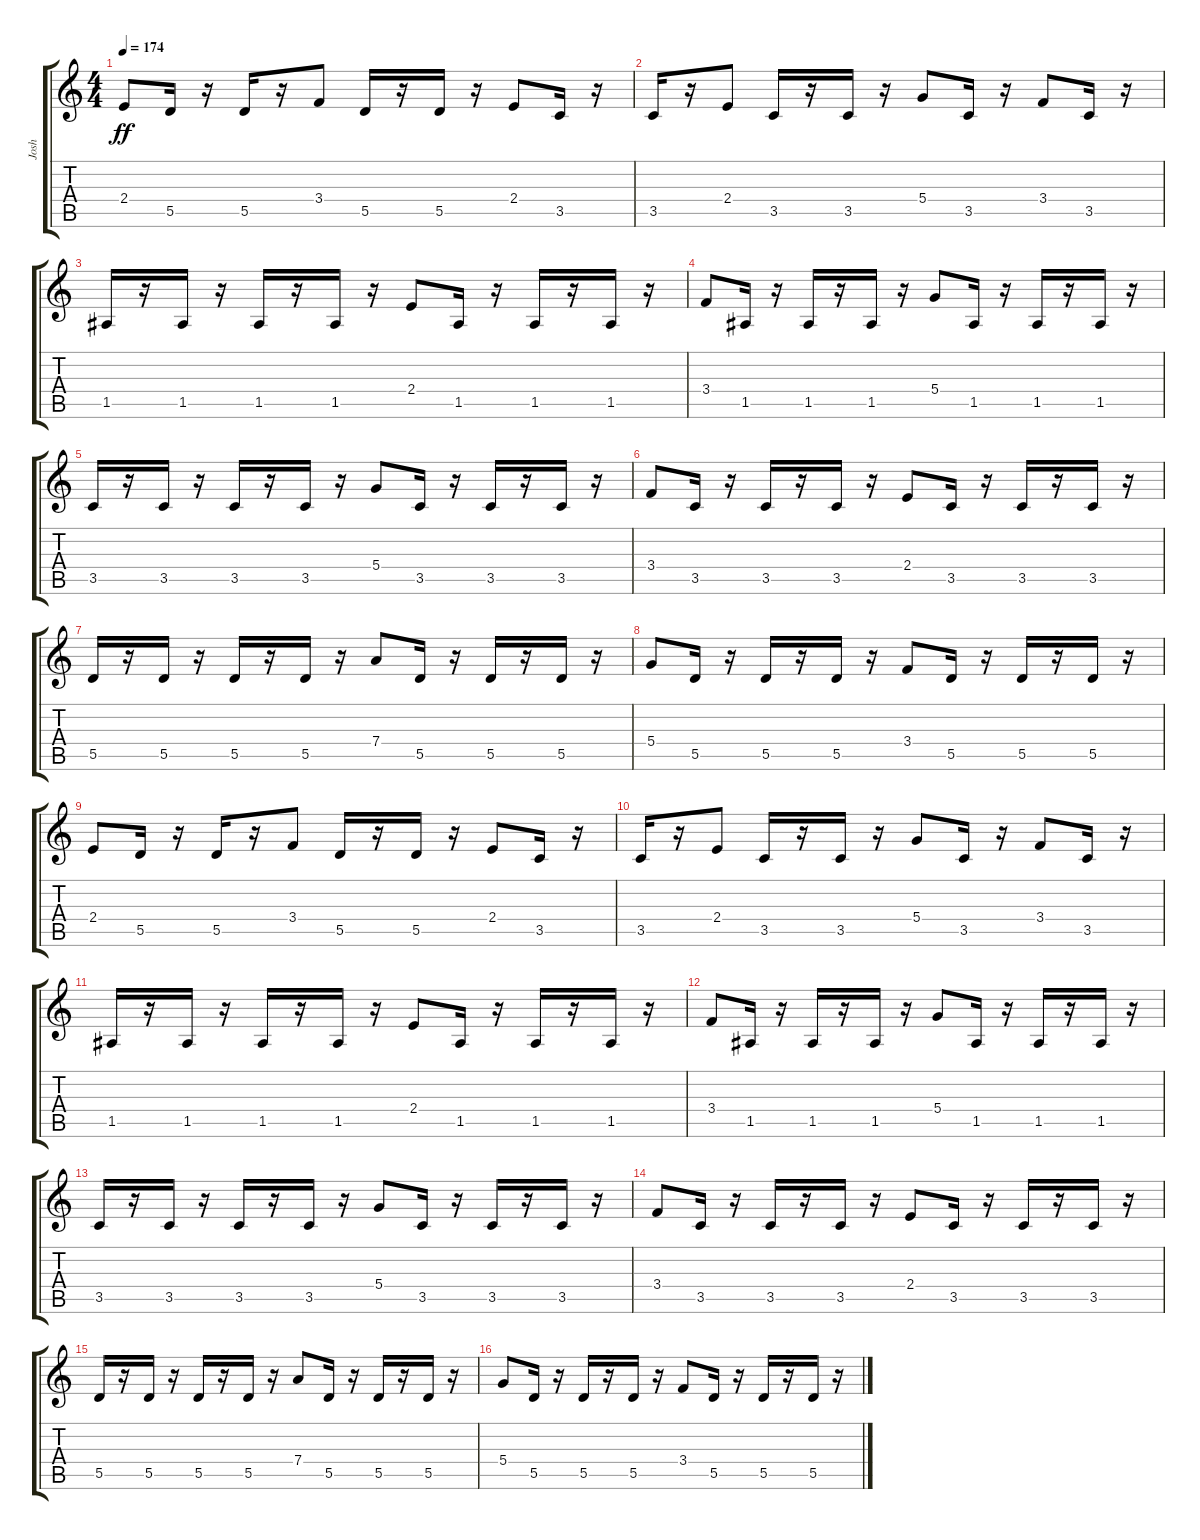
\track ("Josh" "Josh") {instrument distortionguitar}
\staff {score tabs}
\tuning (E4 B3 G3 D3 A2 D2) {hide}
\ts (4 4)
\tempo 174
\clef g2
\ks c
2.4.8{dy ff} 5.5.16 r.16 5.5.16 r.16 3.4.8 5.5.16 r.16 5.5.16 r.16 2.4.8 3.5.16 r.16 |
3.5.16 r.16 2.4.8 3.5.16 r.16 3.5.16 r.16 5.4.8 3.5.16 r.16 3.4.8 3.5.16 r.16 |
1.5.16 r.16 1.5.16 r.16 1.5.16 r.16 1.5.16 r.16 2.4.8 1.5.16 r.16 1.5.16 r.16 1.5.16 r.16 |
3.4.8 1.5.16 r.16 1.5.16 r.16 1.5.16 r.16 5.4.8 1.5.16 r.16 1.5.16 r.16 1.5.16 r.16 |
3.5.16 r.16 3.5.16 r.16 3.5.16 r.16 3.5.16 r.16 5.4.8 3.5.16 r.16 3.5.16 r.16 3.5.16 r.16 |
3.4.8 3.5.16 r.16 3.5.16 r.16 3.5.16 r.16 2.4.8 3.5.16 r.16 3.5.16 r.16 3.5.16 r.16 |
5.5.16 r.16 5.5.16 r.16 5.5.16 r.16 5.5.16 r.16 7.4.8 5.5.16 r.16 5.5.16 r.16 5.5.16 r.16 |
5.4.8 5.5.16 r.16 5.5.16 r.16 5.5.16 r.16 3.4.8 5.5.16 r.16 5.5.16 r.16 5.5.16 r.16 |
2.4.8 5.5.16 r.16 5.5.16 r.16 3.4.8 5.5.16 r.16 5.5.16 r.16 2.4.8 3.5.16 r.16 |
3.5.16 r.16 2.4.8 3.5.16 r.16 3.5.16 r.16 5.4.8 3.5.16 r.16 3.4.8 3.5.16 r.16 |
1.5.16 r.16 1.5.16 r.16 1.5.16 r.16 1.5.16 r.16 2.4.8 1.5.16 r.16 1.5.16 r.16 1.5.16 r.16 |
3.4.8 1.5.16 r.16 1.5.16 r.16 1.5.16 r.16 5.4.8 1.5.16 r.16 1.5.16 r.16 1.5.16 r.16 |
3.5.16 r.16 3.5.16 r.16 3.5.16 r.16 3.5.16 r.16 5.4.8 3.5.16 r.16 3.5.16 r.16 3.5.16 r.16 |
3.4.8 3.5.16 r.16 3.5.16 r.16 3.5.16 r.16 2.4.8 3.5.16 r.16 3.5.16 r.16 3.5.16 r.16 |
5.5.16 r.16 5.5.16 r.16 5.5.16 r.16 5.5.16 r.16 7.4.8 5.5.16 r.16 5.5.16 r.16 5.5.16 r.16 |
5.4.8 5.5.16 r.16 5.5.16 r.16 5.5.16 r.16 3.4.8 5.5.16 r.16 5.5.16 r.16 5.5.16 r.16
